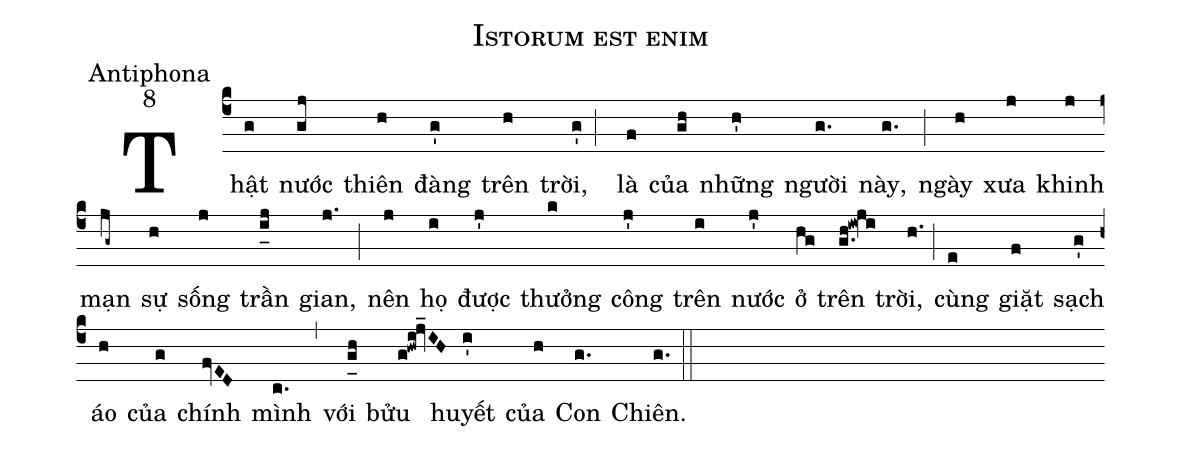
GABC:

name:Istorum est enim;
office-part:Antiphona;
mode:8;
%%
(c4)Thật(g) nước(gj) thiên(h) đàng(g') trên(h) trời,(g';) là(f) của(gh) những(h') người(g.) này,(g.) (;) ngày(h) xưa(j) khinh(j) mạn(jg~) sự(h) sống(j) trần(i_[uh:l]j) gian,(j.) (;) nên(j) họ(i) được(j') thưởng(k) công(j') trên(i) nước(j') ở(hg) trên(g.h!iw!ji) trời,(h.) (;) cùng(e) giặt(f) sạch(g') áo(h) của(g) chính(fvED) mình(c.) (,) với(g_[uh:l]h) bửu(g!hwi!jv_IH) huyết(i') của(h) Con(g.) Chiên.(g.) (::)
